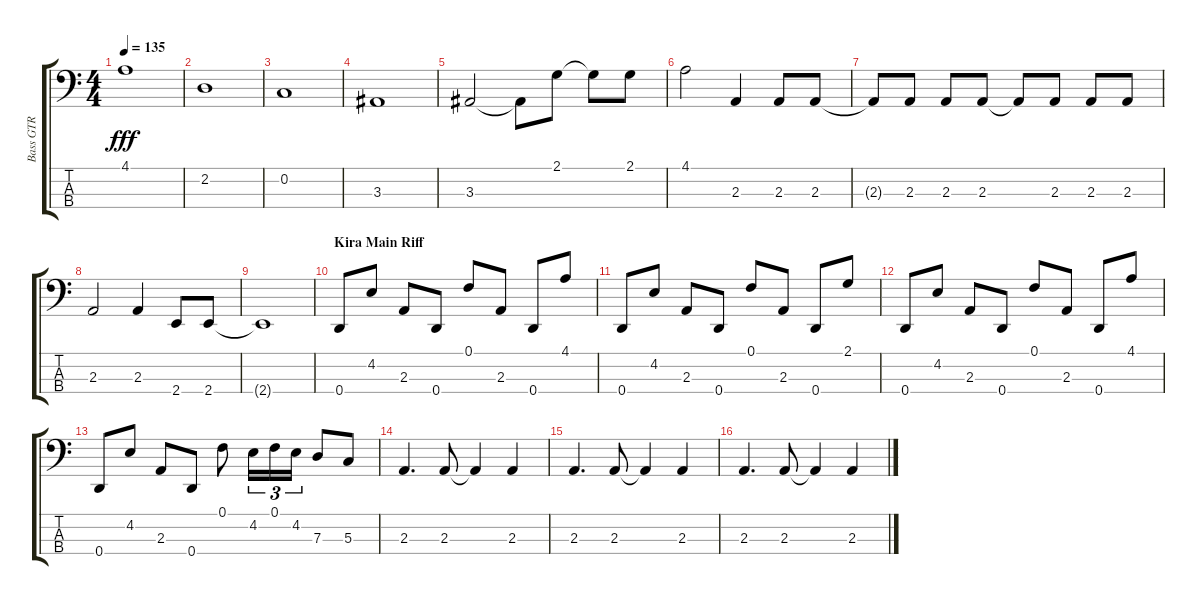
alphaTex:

\track ("Bass GTR" "Bass GTR") {instrument electricbassfinger}
\staff {score tabs}
\tuning (F2 C2 G1 D1) {hide}
\ts (4 4)
\tempo 135
\clef f4
\ks aminor
4.1{t}.1{dy fff} |
2.2.1 |
0.2.1 |
3.3.1 |
3.3.2 3.3{t}.8 2.1.8 2.1{t}.8 2.1.8 |
4.1.2 2.3.4 2.3.8 2.3.8 |
2.3{t}.8 2.3.8 2.3.8 2.3.8 2.3{t}.8 2.3.8 2.3.8 2.3.8 |
2.3.2 2.3.4 2.4.8 2.4.8 |
2.4{t}.1 |
\section ("" "Kira Main Riff")
0.4.8 4.2.8 2.3.8 0.4.8 0.1.8 2.3.8 0.4.8 4.1.8 |
0.4.8 4.2.8 2.3.8 0.4.8 0.1.8 2.3.8 0.4.8 2.1.8 |
0.4.8 4.2.8 2.3.8 0.4.8 0.1.8 2.3.8 0.4.8 4.1.8 |
0.4.8 4.2.8 2.3.8 0.4.8 0.1.8 4.2.16{tu (3 2)} 0.1.16{tu (3 2)} 4.2.16{tu (3 2)} 7.3.8 5.3.8 |
2.3.4{d} 2.3.8 2.3{t}.4 2.3.4 |
2.3.4{d} 2.3.8 2.3{t}.4 2.3.4 |
2.3.4{d} 2.3.8 2.3{t}.4 2.3.4
